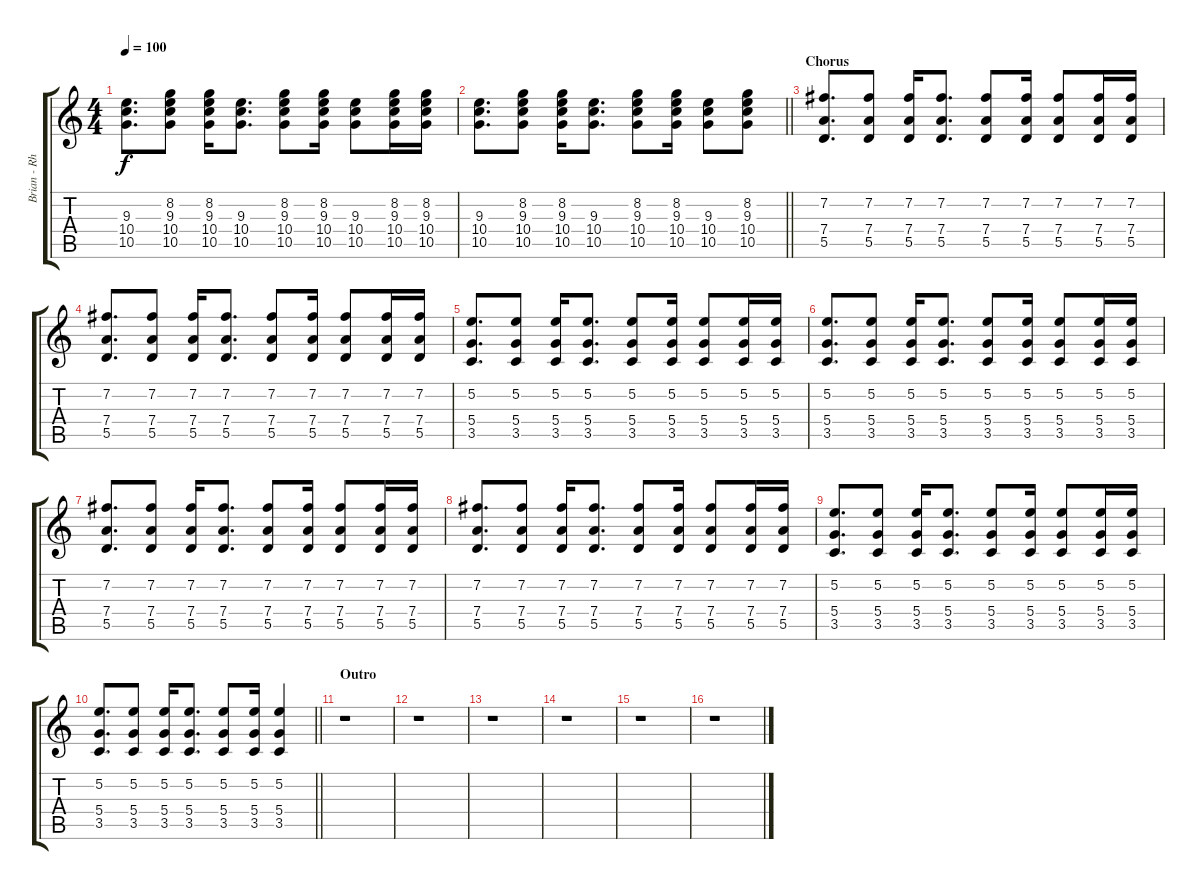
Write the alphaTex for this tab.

\track ("Brian - Rhythm Guitar" "Brian - Rh") {instrument electricguitarjazz}
\staff {score tabs}
\tuning (E4 B3 G3 D3 A2 E2) {hide}
\ts (4 4)
\tempo 100
\clef g2
\ks c
(9.3 10.4 10.5).8{d dy f} (8.2 9.3 10.4 10.5).8 (8.2 9.3 10.4 10.5).16 (9.3 10.4 10.5).8{d} (8.2 9.3 10.4 10.5).8 (8.2 9.3 10.4 10.5).16 (9.3 10.4 10.5).8 (8.2 9.3 10.4 10.5).16 (8.2 9.3 10.4 10.5).16 |
\barLineRight lightlight
(9.3 10.4 10.5).8{d} (8.2 9.3 10.4 10.5).8 (8.2 9.3 10.4 10.5).16 (9.3 10.4 10.5).8{d} (8.2 9.3 10.4 10.5).8 (8.2 9.3 10.4 10.5).16 (9.3 10.4 10.5).8 (8.2 9.3 10.4 10.5).8 |
\section ("" "Chorus")
(7.2 7.4 5.5).8{d} (7.2 7.4 5.5).8 (7.2 7.4 5.5).16 (7.2 7.4 5.5).8{d} (7.2 7.4 5.5).8 (7.2 7.4 5.5).16 (7.2 7.4 5.5).8 (7.2 7.4 5.5).16 (7.2 7.4 5.5).16 |
(7.2 7.4 5.5).8{d} (7.2 7.4 5.5).8 (7.2 7.4 5.5).16 (7.2 7.4 5.5).8{d} (7.2 7.4 5.5).8 (7.2 7.4 5.5).16 (7.2 7.4 5.5).8 (7.2 7.4 5.5).16 (7.2 7.4 5.5).16 |
(5.2 5.4 3.5).8{d} (5.2 5.4 3.5).8 (5.2 5.4 3.5).16 (5.2 5.4 3.5).8{d} (5.2 5.4 3.5).8 (5.2 5.4 3.5).16 (5.2 5.4 3.5).8 (5.2 5.4 3.5).16 (5.2 5.4 3.5).16 |
(5.2 5.4 3.5).8{d} (5.2 5.4 3.5).8 (5.2 5.4 3.5).16 (5.2 5.4 3.5).8{d} (5.2 5.4 3.5).8 (5.2 5.4 3.5).16 (5.2 5.4 3.5).8 (5.2 5.4 3.5).16 (5.2 5.4 3.5).16 |
(7.2 7.4 5.5).8{d} (7.2 7.4 5.5).8 (7.2 7.4 5.5).16 (7.2 7.4 5.5).8{d} (7.2 7.4 5.5).8 (7.2 7.4 5.5).16 (7.2 7.4 5.5).8 (7.2 7.4 5.5).16 (7.2 7.4 5.5).16 |
(7.2 7.4 5.5).8{d} (7.2 7.4 5.5).8 (7.2 7.4 5.5).16 (7.2 7.4 5.5).8{d} (7.2 7.4 5.5).8 (7.2 7.4 5.5).16 (7.2 7.4 5.5).8 (7.2 7.4 5.5).16 (7.2 7.4 5.5).16 |
(5.2 5.4 3.5).8{d} (5.2 5.4 3.5).8 (5.2 5.4 3.5).16 (5.2 5.4 3.5).8{d} (5.2 5.4 3.5).8 (5.2 5.4 3.5).16 (5.2 5.4 3.5).8 (5.2 5.4 3.5).16 (5.2 5.4 3.5).16 |
\barLineRight lightlight
(5.2 5.4 3.5).8{d} (5.2 5.4 3.5).8 (5.2 5.4 3.5).16 (5.2 5.4 3.5).8{d} (5.2 5.4 3.5).8 (5.2 5.4 3.5).16 (5.2 5.4 3.5).4 |
\section ("" "Outro")
r.1 |
r.1 |
r.1 |
r.1 |
r.1 |
r.1
